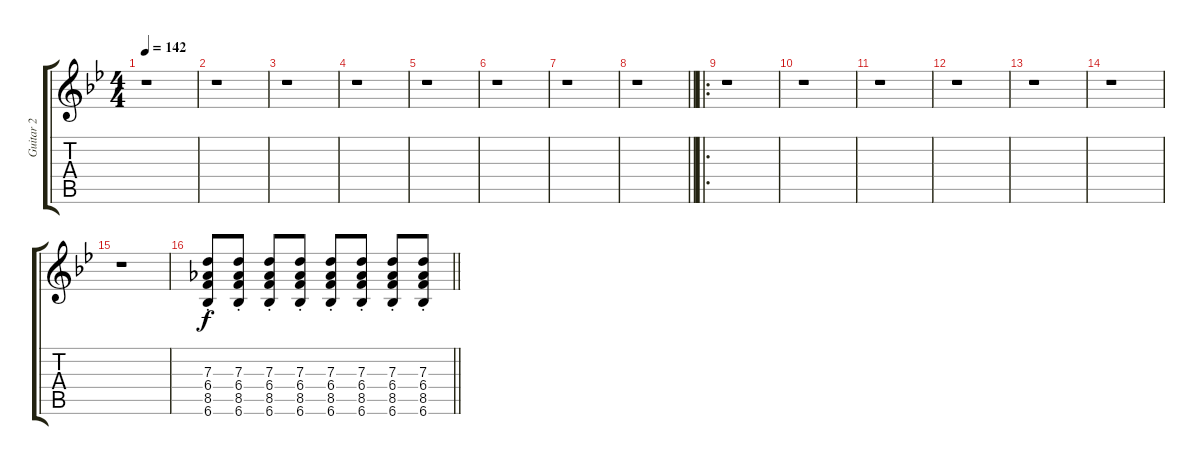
\track ("Guitar 2" "Guitar 2") {instrument overdrivenguitar}
\staff {score tabs}
\tuning (E4 B3 G3 D3 A2 E2) {hide}
\ts (4 4)
\tempo 142
\clef g2
\ks bb
r.1{dy f} |
r.1 |
r.1 |
r.1 |
r.1 |
r.1 |
r.1 |
\barLineRight lightlight
r.1 |
\ro
r.1 |
r.1 |
r.1 |
r.1 |
r.1 |
r.1 |
r.1 |
\barLineRight lightlight
(7.3{st} 6.4{st} 8.5{st} 6.6{st}).8 (7.3{st} 6.4{st} 8.5{st} 6.6{st}).8 (7.3{st} 6.4{st} 8.5{st} 6.6{st}).8 (7.3{st} 6.4{st} 8.5{st} 6.6{st}).8 (7.3{st} 6.4{st} 8.5{st} 6.6{st}).8 (7.3{st} 6.4{st} 8.5{st} 6.6{st}).8 (7.3{st} 6.4{st} 8.5{st} 6.6{st}).8 (7.3{st} 6.4{st} 8.5{st} 6.6{st}).8
